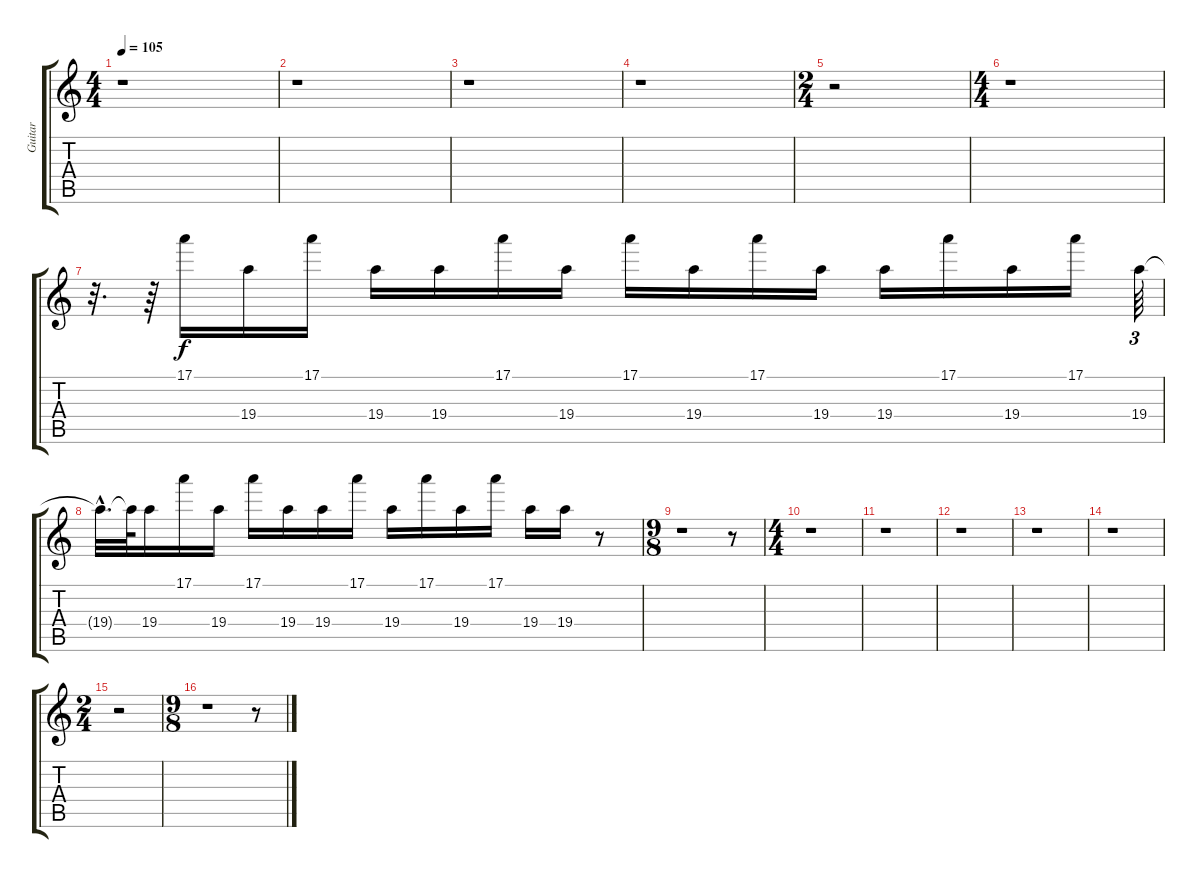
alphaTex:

\track ("Guitar" "Guitar") {instrument distortionguitar}
\staff {score tabs}
\tuning (E4 B3 G3 D3 A2 E2) {hide}
\ts (4 4)
\tempo 105
\clef g2
\ks c
r.1{dy f} |
r.1 |
r.1 |
r.1 |
\ts (2 4)
r.2 |
\ts (4 4)
r.1 |
r.32{d} r.64 17.1.16{volume 5} 19.4.16{volume 5} 17.1.16{volume 5} 19.4.16{volume 6} 19.4.16{volume 6} 17.1.16{volume 6} 19.4.16{volume 6} 17.1.16{volume 6} 19.4.16{volume 6} 17.1.16{volume 6} 19.4.16{volume 7} 19.4.16{volume 7} 17.1.16{volume 7} 19.4.16{volume 7} 17.1.16{volume 7} 19.4.64{tu (3 2) volume 8} |
19.4{hac t}.32{d} 19.4{t}.64 19.4.16 17.1.16 19.4.16 17.1.16 19.4.16 19.4.16 17.1.16 19.4.16 17.1.16 19.4.16 17.1.16 19.4.16 19.4.16 r.8 |
\ts (9 8)
r.1 r.8 |
\ts (4 4)
r.1 |
r.1 |
r.1 |
r.1 |
r.1 |
\ts (2 4)
r.2 |
\ts (9 8)
r.1 r.8
